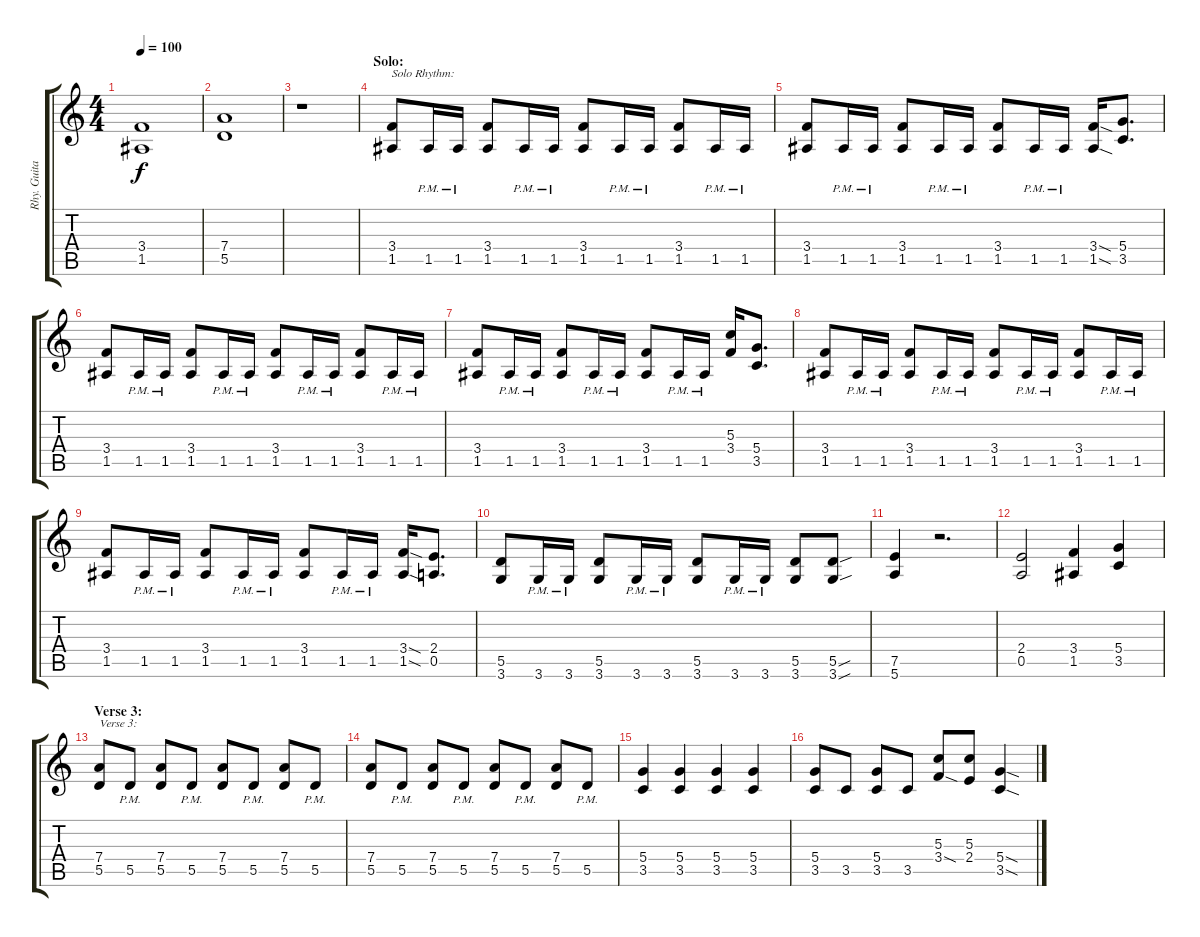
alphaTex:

\track ("Rhy. Guitar 1" "Rhy. Guita") {instrument distortionguitar}
\staff {score tabs}
\tuning (E4 B3 G3 D3 A2 E2) {hide}
\ts (4 4)
\tempo 100
\clef g2
\ks c
(3.4 1.5).1{dy f} |
(7.4 5.5).1 |
r.1 |
\section ("" "Solo:")
(3.4 1.5).8{txt "Solo Rhythm:"} 1.5{pm}.16 1.5{pm}.16 (3.4 1.5).8 1.5{pm}.16 1.5{pm}.16 (3.4 1.5).8 1.5{pm}.16 1.5{pm}.16 (3.4 1.5).8 1.5{pm}.16 1.5{pm}.16 |
(3.4 1.5).8 1.5{pm}.16 1.5{pm}.16 (3.4 1.5).8 1.5{pm}.16 1.5{pm}.16 (3.4 1.5).8 1.5{pm}.16 1.5{pm}.16 (3.4{sod} 1.5{sod}).16 (5.4 3.5).8{d} |
(3.4 1.5).8 1.5{pm}.16 1.5{pm}.16 (3.4 1.5).8 1.5{pm}.16 1.5{pm}.16 (3.4 1.5).8 1.5{pm}.16 1.5{pm}.16 (3.4 1.5).8 1.5{pm}.16 1.5{pm}.16 |
(3.4 1.5).8 1.5{pm}.16 1.5{pm}.16 (3.4 1.5).8 1.5{pm}.16 1.5{pm}.16 (3.4 1.5).8 1.5{pm}.16 1.5{pm}.16 (5.3 3.4).16 (5.4 3.5).8{d} |
(3.4 1.5).8 1.5{pm}.16 1.5{pm}.16 (3.4 1.5).8 1.5{pm}.16 1.5{pm}.16 (3.4 1.5).8 1.5{pm}.16 1.5{pm}.16 (3.4 1.5).8 1.5{pm}.16 1.5{pm}.16 |
(3.4 1.5).8 1.5{pm}.16 1.5{pm}.16 (3.4 1.5).8 1.5{pm}.16 1.5{pm}.16 (3.4 1.5).8 1.5{pm}.16 1.5{pm}.16 (3.4{sod} 1.5{sod}).16 (2.4 0.5).8{d} |
(5.5 3.6).8 3.6{pm}.16 3.6{pm}.16 (5.5 3.6).8 3.6{pm}.16 3.6{pm}.16 (5.5 3.6).8 3.6{pm}.16 3.6{pm}.16 (5.5 3.6).8 (5.5{sou} 3.6{sou}).8 |
(7.5 5.6).4 r.2{d} |
(2.4 0.5).2 (3.4 1.5).4 (5.4 3.5).4 |
\section ("" "Verse 3:")
(7.4 5.5).8{txt "Verse 3:" volume 10 instrument distortionguitar} 5.5{pm}.8 (7.4 5.5).8 5.5{pm}.8 (7.4 5.5).8 5.5{pm}.8 (7.4 5.5).8 5.5{pm}.8 |
(7.4 5.5).8 5.5{pm}.8 (7.4 5.5).8 5.5{pm}.8 (7.4 5.5).8 5.5{pm}.8 (7.4 5.5).8 5.5{pm}.8 |
(5.4 3.5).4 (5.4 3.5).4 (5.4 3.5).4 (5.4 3.5).4 |
(5.4 3.5).8 3.5.8 (5.4 3.5).8 3.5.8 (5.3 3.4{sod}).8 (5.3 2.4).8 (5.4{sod} 3.5{sod}).4
